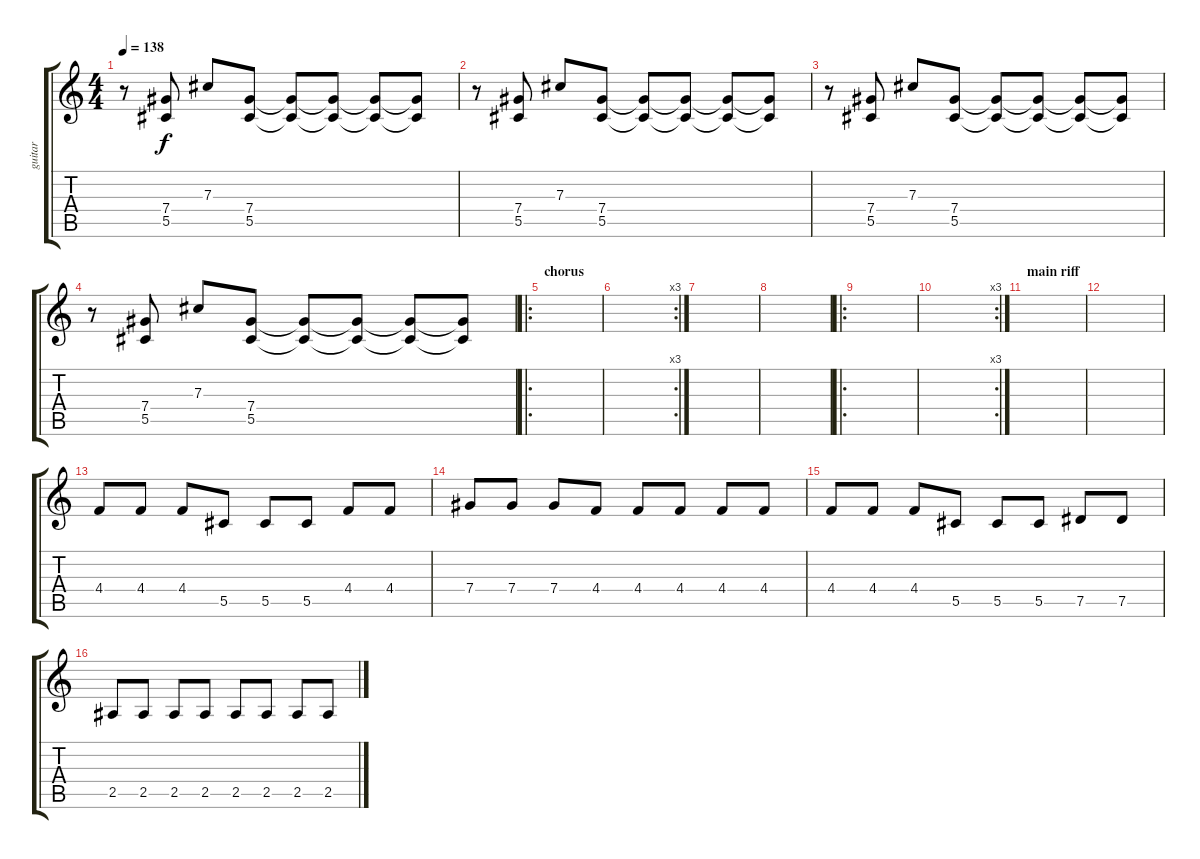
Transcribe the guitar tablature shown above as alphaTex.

\track ("guitar" "guitar") {instrument distortionguitar}
\staff {score tabs}
\tuning (Eb4 Bb3 Gb3 Db3 Ab2 Db2) {hide}
\ts (4 4)
\tempo 138
\clef g2
\ks c
r.8{dy f} (7.4 5.5).8 7.3.8 (7.4 5.5).8 (7.4{t} 5.5{t}).8 (7.4{t} 5.5{t}).8 (7.4{t} 5.5{t}).8 (7.4{t} 5.5{t}).8 |
r.8 (7.4 5.5).8 7.3.8 (7.4 5.5).8 (7.4{t} 5.5{t}).8 (7.4{t} 5.5{t}).8 (7.4{t} 5.5{t}).8 (7.4{t} 5.5{t}).8 |
r.8 (7.4 5.5).8 7.3.8 (7.4 5.5).8 (7.4{t} 5.5{t}).8 (7.4{t} 5.5{t}).8 (7.4{t} 5.5{t}).8 (7.4{t} 5.5{t}).8 |
r.8 (7.4 5.5).8 7.3.8 (7.4 5.5).8 (7.4{t} 5.5{t}).8 (7.4{t} 5.5{t}).8 (7.4{t} 5.5{t}).8 (7.4{t} 5.5{t}).8 |
\ro
\section ("" "chorus")
|
\rc 3
|
|
|
\ro
|
\rc 3
|
\section ("" "main riff")
|
|
4.4.8{balance 8} 4.4.8 4.4.8 5.5.8 5.5.8 5.5.8 4.4.8 4.4.8 |
7.4.8 7.4.8 7.4.8 4.4.8 4.4.8 4.4.8 4.4.8 4.4.8 |
4.4.8 4.4.8 4.4.8 5.5.8 5.5.8 5.5.8 7.5.8 7.5.8 |
2.5.8 2.5.8 2.5.8 2.5.8 2.5.8 2.5.8 2.5.8 2.5.8
